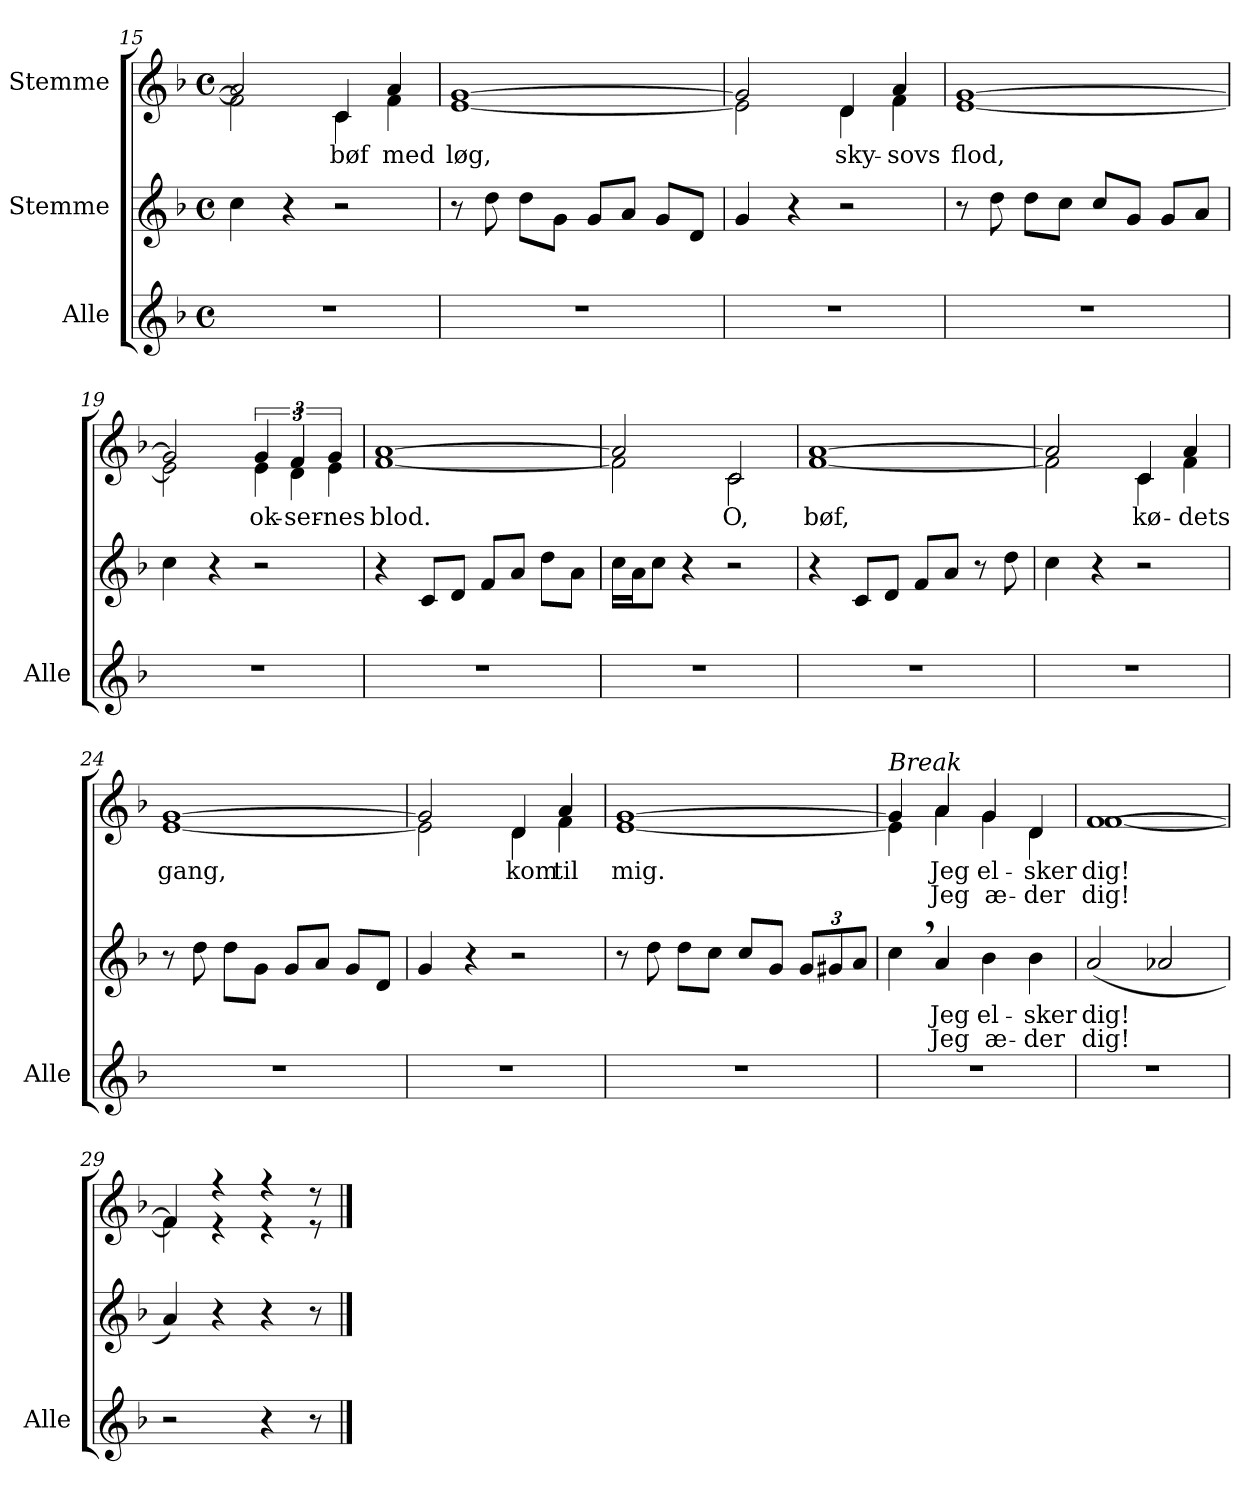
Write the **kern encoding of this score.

**kern	**kern	**text	**text	**kern	**text	**text
*part3	*part2	*part2	*part2	*part1	*part1	*part1
*staff3	*staff2	*staff2	*staff2	*staff1	*staff1	*staff1
*I"Alle	*I"Stemme	*	*	*I"Stemme	*	*
*I'Alle	*	*	*	*	*	*
*clefG2	*clefG2	*	*	*clefG2	*	*
*k[b-]	*k[b-]	*	*	*k[b-]	*	*
*M4/4	*M4/4	*	*	*M4/4	*	*
*met(c)	*met(c)	*	*	*met(c)	*	*
=15	=15	=15	=15	=15	=15	=15
*	*	*	*	*^	*	*
1r	4cc\	.	.	2a/]	2f\]	.	.
.	4r	.	.	.	.	.	.
!	!	!	!	!	!	!LO:LY:b	!
.	2r	.	.	4c/	4c\	bøf	.
!	!	!	!	!	!	!LO:LY:b	!
.	.	.	.	4a/	4f\	med	.
=16	=16	=16	=16	=16	=16	=16	=16
!	!	!	!	!	!	!LO:LY:b	!
1r	8r	.	.	[1g	[1e	løg,	.
.	8dd\	.	.	.	.	.	.
.	8dd\L	.	.	.	.	.	.
.	8g\J	.	.	.	.	.	.
.	8g/L	.	.	.	.	.	.
.	8a/J	.	.	.	.	.	.
.	8g/L	.	.	.	.	.	.
.	8d/J	.	.	.	.	.	.
=17	=17	=17	=17	=17	=17	=17	=17
1r	4g/	.	.	2g/]	2e\]	.	.
.	4r	.	.	.	.	.	.
!	!	!	!	!	!	!LO:LY:b	!
.	2r	.	.	4d/	4d\	sky-	.
!	!	!	!	!	!	!LO:LY:b	!
.	.	.	.	4a/	4f\	-sovs	.
=18	=18	=18	=18	=18	=18	=18	=18
!	!	!	!	!	!	!LO:LY:b	!
1r	8r	.	.	[1g	[1e	flod,	.
.	8dd\	.	.	.	.	.	.
.	8dd\L	.	.	.	.	.	.
.	8cc\J	.	.	.	.	.	.
.	8cc/L	.	.	.	.	.	.
.	8g/J	.	.	.	.	.	.
.	8g/L	.	.	.	.	.	.
.	8a/J	.	.	.	.	.	.
!!LO:LB:g=z	!!
=19	=19	=19	=19	=19	=19	=19	=19
1r	4cc\	.	.	2g/]	2e\]	.	.
.	4r	.	.	.	.	.	.
!	!	!	!	!	!	!LO:LY:b	!
.	2r	.	.	6g/	6e\	ok-	.
!	!	!	!	!	!	!LO:LY:b	!
.	.	.	.	6f/	6d\	-ser-	.
!	!	!	!	!	!	!LO:LY:b	!
.	.	.	.	6g/	6e\	-nes	.
=20	=20	=20	=20	=20	=20	=20	=20
!	!	!	!	!	!	!LO:LY:b	!
1r	4r	.	.	[1a	[1f	blod.	.
.	8c/L	.	.	.	.	.	.
.	8d/J	.	.	.	.	.	.
.	8f/L	.	.	.	.	.	.
.	8a/J	.	.	.	.	.	.
.	8dd\L	.	.	.	.	.	.
.	8a\J	.	.	.	.	.	.
=21	=21	=21	=21	=21	=21	=21	=21
1r	16cc\LL	.	.	2a/]	2f\]	.	.
.	16a\J	.	.	.	.	.	.
.	8cc\J	.	.	.	.	.	.
.	4r	.	.	.	.	.	.
!	!	!	!	!	!	!LO:LY:b	!
.	2r	.	.	2c/	2c\	O,	.
=22	=22	=22	=22	=22	=22	=22	=22
!	!	!	!	!	!	!LO:LY:b	!
1r	4r	.	.	[1a	[1f	bøf,	.
.	8c/L	.	.	.	.	.	.
.	8d/J	.	.	.	.	.	.
.	8f/L	.	.	.	.	.	.
.	8a/J	.	.	.	.	.	.
.	8r	.	.	.	.	.	.
.	8dd\	.	.	.	.	.	.
=23	=23	=23	=23	=23	=23	=23	=23
1r	4cc\	.	.	2a/]	2f\]	.	.
.	4r	.	.	.	.	.	.
!	!	!	!	!	!	!LO:LY:b	!
.	2r	.	.	4c/	4c\	kø-	.
!	!	!	!	!	!	!LO:LY:b	!
.	.	.	.	4a/	4f\	-dets	.
=24	=24	=24	=24	=24	=24	=24	=24
!	!	!	!	!	!	!LO:LY:b	!
1r	8r	.	.	[1g	[1e	gang,	.
.	8dd\	.	.	.	.	.	.
.	8dd\L	.	.	.	.	.	.
.	8g\J	.	.	.	.	.	.
.	8g/L	.	.	.	.	.	.
.	8a/J	.	.	.	.	.	.
.	8g/L	.	.	.	.	.	.
.	8d/J	.	.	.	.	.	.
!!LO:PB:g=z	!!
=25	=25	=25	=25	=25	=25	=25	=25
1r	4g/	.	.	2g/]	2e\]	.	.
.	4r	.	.	.	.	.	.
!	!	!	!	!	!	!LO:LY:b	!
.	2r	.	.	4d/	4d\	kom	.
!	!	!	!	!	!	!LO:LY:b	!
.	.	.	.	4a/	4f\	til	.
=26	=26	=26	=26	=26	=26	=26	=26
!	!	!	!	!	!	!LO:LY:b	!
1r	8r	.	.	[1g	[1e	mig.	.
.	8dd\	.	.	.	.	.	.
.	8dd\L	.	.	.	.	.	.
.	8cc\J	.	.	.	.	.	.
.	8cc/L	.	.	.	.	.	.
.	8g/J	.	.	.	.	.	.
*	*Xbrackettup	*	*	*	*	*	*
.	12g/L	.	.	.	.	.	.
.	12g#X/	.	.	.	.	.	.
.	12a/J	.	.	.	.	.	.
=27	=27	=27	=27	=27	=27	=27	=27
!	!	!	!	!LO:TX:a:i:t=Break	!	!	!
1r	4cc,\	.	.	4g/]	4e\]	.	.
!	!	!LO:LY:b	!LO:LY:b	!	!	!LO:LY:b	!LO:LY:b
.	4a/	Jeg	Jeg	4a/	4a\	Jeg	Jeg
!	!	!LO:LY:b	!LO:LY:b	!	!	!LO:LY:b	!LO:LY:b
.	4b-\	el-	æ-	4g/	4g\	el-	æ-
!	!	!LO:LY:b	!LO:LY:b	!	!	!LO:LY:b	!LO:LY:b
.	4b-\	-sker	-der	4d/	4d\	-sker	-der
=28	=28	=28	=28	=28	=28	=28	=28
!	!	!LO:LY:b	!LO:LY:b	!	!	!LO:LY:b	!LO:LY:b
1r	(<2a/	dig!	dig!	[1f	[1f	dig!	dig!
.	2a-X/	.	.	.	.	.	.
=29	=29	=29	=29	=29	=29	=29	=29
2r	4a/)	.	.	4f/]	4f\]	.	.
.	4r	.	.	4r	4r	.	.
4r	4r	.	.	4r	4r	.	.
8r	8r	.	.	8r	8r	.	.
*	*	*	*	*v	*v	*	*
==	==	==	==	==	==	==
*-	*-	*-	*-	*-	*-	*-
